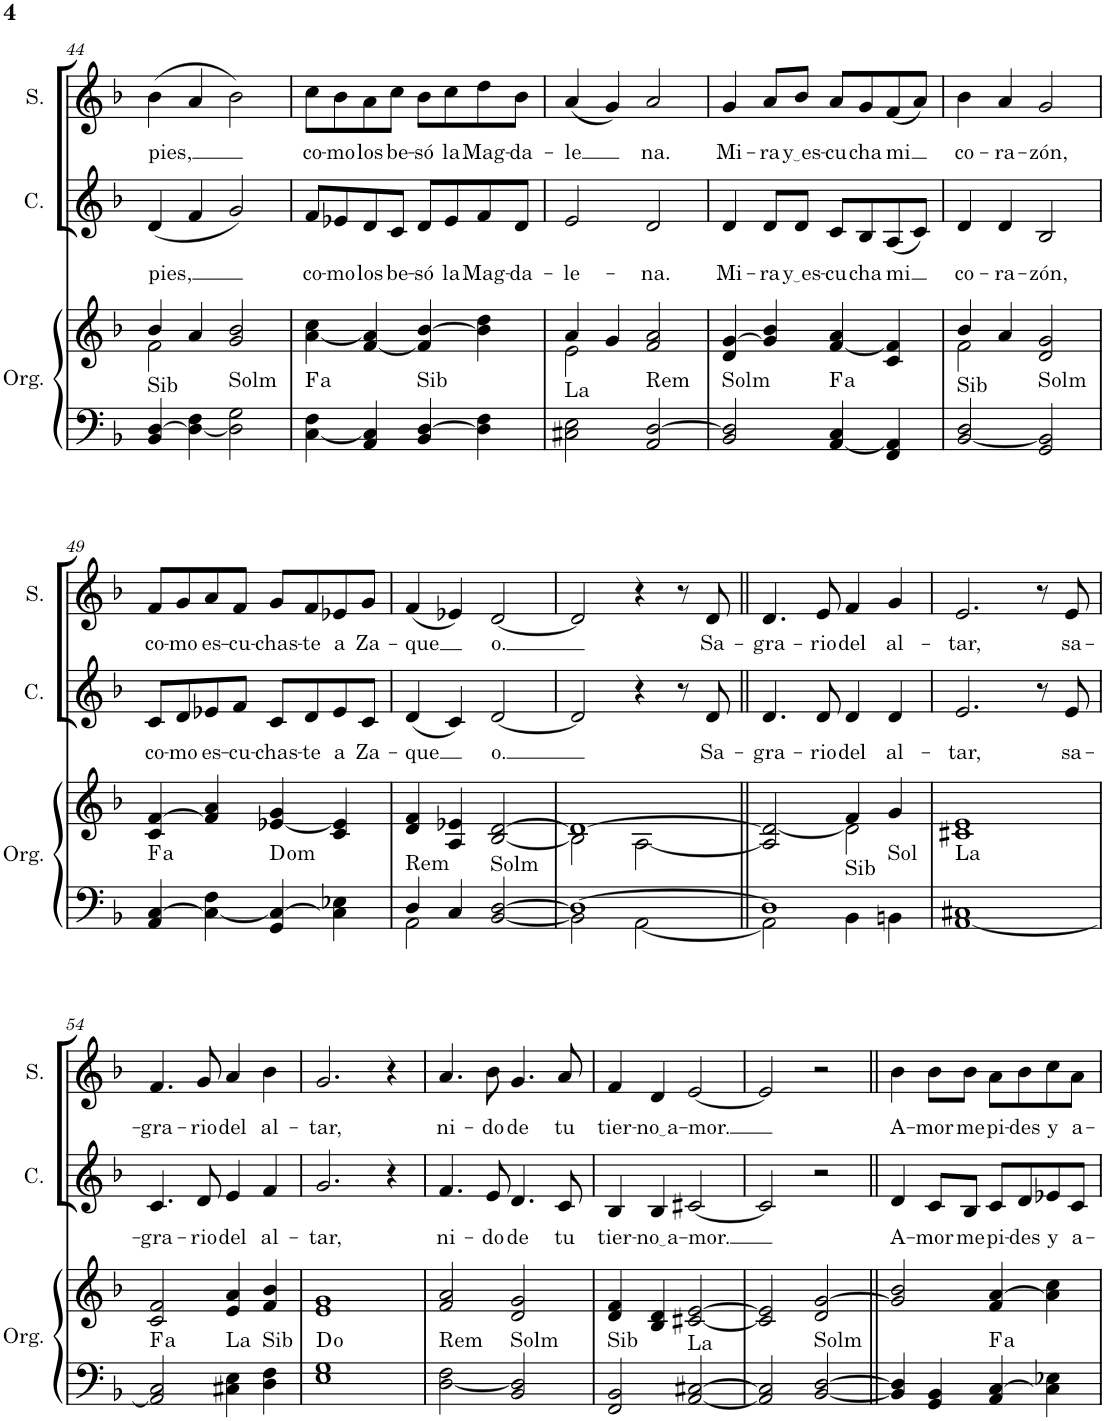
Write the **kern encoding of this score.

**kern	**kern	**harte	**kern	**text	**kern	**text
*part3	*part3	*part3	*part2	*part2	*part1	*part1
*staff4	*staff3	*	*staff2	*staff2	*staff1	*staff1
*I"Órgano	*	*	*I"Contralto	*	*I"Soprano	*
*	*	*	*I'C.	*	*I'S.	*
!!LO:PB:g=z
*clefF4	*clefG2	*	*clefG2	*	*clefG2	*
*k[b-]	*k[b-]	*	*k[b-]	*	*k[b-]	*
*M4/4	*M4/4	*	*M4/4	*	*M4/4	*
=44	=44	=44	=44	=44	=44	=44
*	*^	*	*	*	*	*
!	!	!	!LO:H:kt=Sib	!	!LO:LY:b	!	!LO:LY:b
4BB-/ [4D/	4b-/	2f\	N	(4d/	pies,	(4b-\	pies,
4D\_ 4F\	4a/	.	.	4f/	.	4a/	.
!	!	!	!LO:H:kt=Solm	!	!	!	!
2D\] 2G\	2g/ 2b-/	2ryy	N	2g/)	.	2b-\)	.
=45	=45	=45	=45	=45	=45	=45	=45
!	!	!	!LO:H:kt=a	!	!LO:LY:b	!	!LO:LY:b
*	*v	*v	*	*	*	*	*
[4C\ 4F\	[4a\ 4cc\	.	8f/L	co-	8cc\L	co-
!	!	!	!	!LO:LY:b	!	!LO:LY:b
.	.	.	8e-X/	-mo	8b-\	-mo
!	!	!	!	!LO:LY:b	!	!LO:LY:b
4AA/ 4C/]	[4f/ 4a/]	.	8d/	los	8a\	los
!	!	!	!	!LO:LY:b	!	!LO:LY:b
.	.	.	8c/J	be-	8cc\J	be-
!	!	!LO:H:kt=Sib	!	!LO:LY:b	!	!LO:LY:b
4BB-/ [4D/	4f/] [4b-/	N	8d/L	-só	8b-\L	-só
!	!	!	!	!LO:LY:b	!	!LO:LY:b
.	.	.	8e-/	la	8cc\	la
!	!	!	!	!LO:LY:b	!	!LO:LY:b
4D\] 4F\	4b-\] 4dd\	.	8f/	Mag-	8dd\	Mag-
!	!	!	!	!LO:LY:b	!	!LO:LY:b
.	.	.	8d/J	-da-	8b-\J	-da-
=46	=46	=46	=46	=46	=46	=46
*	*^	*	*	*	*	*
!	!	!	!LO:H:kt=La	!	!LO:LY:b	!	!LO:LY:b
2C#X\ 2E\	4a/	2e\	N	2e/	-le-	(4a/	-le
.	4g/	.	.	.	.	4g/)	.
!	!	!	!LO:H:kt=Rem	!	!LO:LY:b	!	!LO:LY:b
2AA/ [2D/	2f/ 2a/	2ryy	N	2d/	-na.	2a/	na.
=47	=47	=47	=47	=47	=47	=47	=47
!	!	!	!LO:H:kt=Solm	!	!LO:LY:b	!	!LO:LY:b
*	*v	*v	*	*	*	*	*
2BB-/ 2D/]	4d/ [4g/	N	4d/	Mi-	4g/	Mi-
!	!	!	!	!LO:LY:b	!	!LO:LY:b
.	4g/] 4b-/	.	8d/L	-ra	8a/L	-ra
!	!	!	!	!LO:LY:b	!	!LO:LY:b
.	.	.	8d/J	y es	8b-/J	y es
!	!	!LO:H:kt=a	!	!LO:LY:b	!	!LO:LY:b
[4AA/ 4C/	[4f/ 4a/	.	8c/L	-cu	8a/L	-cu
!	!	!	!	!LO:LY:b	!	!LO:LY:b
.	.	.	8B-/	-cha	8g/	-cha
!	!	!	!	!LO:LY:b	!	!LO:LY:b
4FF/ 4AA/]	4c/ 4f/]	.	(8A/	mi	(8f/	mi
.	.	.	8c/J)	.	8a/J)	.
=48	=48	=48	=48	=48	=48	=48
*	*^	*	*	*	*	*
!	!	!	!LO:H:kt=Sib	!	!LO:LY:b	!	!LO:LY:b
[2BB-/ 2D/	4b-/	2f\	N	4d/	co-	4b-\	co-
!	!	!	!	!	!LO:LY:b	!	!LO:LY:b
.	4a/	.	.	4d/	-ra-	4a/	-ra-
!	!	!	!LO:H:kt=Solm	!	!LO:LY:b	!	!LO:LY:b
2GG/ 2BB-/]	2d/ 2g/	2ryy	N	2B-/	-zón,	2g/	-zón,
!!LO:LB:g=z
=49	=49	=49	=49	=49	=49	=49	=49
!	!	!	!LO:H:kt=a	!	!LO:LY:b	!	!LO:LY:b
*	*v	*v	*	*	*	*	*
4AA/ [4C/	4c/ [4f/	.	8c/L	co-	8f/L	co-
!	!	!	!	!LO:LY:b	!	!LO:LY:b
.	.	.	8d/	-mo	8g/	-mo
!	!	!	!	!LO:LY:b	!	!LO:LY:b
4C\_ 4F\	4f/] 4a/	.	8e-X/	es-	8a/	es-
!	!	!	!	!LO:LY:b	!	!LO:LY:b
.	.	.	8f/J	-cu-	8f/J	-cu-
!	!	!	!	!LO:LY:b	!	!LO:LY:b
4GG/ 4C/_	[4e-X/ 4g/	D:dim	8c/L	-chas-	8g/L	-chas-
!	!	!	!	!LO:LY:b	!	!LO:LY:b
.	.	.	8d/	-te	8f/	-te
!	!	!	!	!LO:LY:b	!	!LO:LY:b
4C\] 4E-X\	4c/ 4e-/]	.	8e-/	a	8e-X/	a
!	!	!	!	!LO:LY:b	!	!LO:LY:b
.	.	.	8c/J	Za-	8g/J	Za-
=50	=50	=50	=50	=50	=50	=50
*^	*	*	*	*	*	*
!	!	!	!LO:H:kt=Rem	!	!LO:LY:b	!	!LO:LY:b
4D/	2AA\	4d/ 4f/	N	(4d/	-que	(4f/	-que
4C/	.	4A/ 4e-X/	.	4c/)	.	4e-X/)	.
!	!	!	!LO:H:kt=Solm	!	!LO:LY:b	!	!LO:LY:b
[2BB-/ [2D/	2ryy	[2B-/ [2d/	N	[2d/	o.	[2d/	o.
=51	=51	=51	=51	=51	=51	=51	=51
*	*	*^	*	*	*	*	*
1D_	2BB-\]	1d_	2B-\]	.	2d/]	.	2d/]	.
.	[2AA\	.	[2A\	.	4r	.	4r	.
.	.	.	.	.	8r	.	8r	.
!	!	!	!	!	!	!LO:LY:b	!	!LO:LY:b
.	.	.	.	.	8d/	Sa-	8d/	Sa-
=52||	=52||	=52||	=52||	=52||	=52||	=52||	=52||	=52||
!	!	!	!	!	!	!LO:LY:b	!	!LO:LY:b
1D]	2AA\]	2A/] 2d/_	2ryy	.	4.d/	-gra-	4.d/	-gra-
!	!	!	!	!	!	!LO:LY:b	!	!LO:LY:b
.	.	.	.	.	8d/	-rio	8e/	-rio
!	!	!	!	!LO:H:kt=Sib	!	!LO:LY:b	!	!LO:LY:b
.	4BB-\	4f/	2d\]	N	4d/	del	4f/	del
!	!	!	!	!LO:H:kt=Sol	!	!LO:LY:b	!	!LO:LY:b
.	4BBn\	4g/	.	N	4d/	al-	4g/	al-
*	*	*v	*v	*	*	*	*	*
=53	=53	=53	=53	=53	=53	=53	=53
!	!	!	!LO:H:kt=La	!	!LO:LY:b	!	!LO:LY:b
*v	*v	*	*	*	*	*	*
[1AA 1C#X	1c#X 1e	N	2.e/	-tar,	2.e/	-tar,
.	.	.	8r	.	8r	.
!	!	!	!	!LO:LY:b	!	!LO:LY:b
.	.	.	8e/	sa-	8e/	sa-
!!LO:LB:g=z
=54	=54	=54	=54	=54	=54	=54
!	!	!LO:H:kt=a	!	!LO:LY:b	!	!LO:LY:b
2AA/] 2C/	2c/ 2f/	.	4.c/	-gra-	4.f/	-gra-
!	!	!	!	!LO:LY:b	!	!LO:LY:b
.	.	.	8d/	-rio	8g/	-rio
!	!	!LO:H:kt=La	!	!LO:LY:b	!	!LO:LY:b
4C#X\ 4E\	4e/ 4a/	N	4e/	del	4a/	del
!	!	!LO:H:kt=Sib	!	!LO:LY:b	!	!LO:LY:b
4D\ 4F\	4f/ 4b-/	N	4f/	al-	4b-\	al-
=55	=55	=55	=55	=55	=55	=55
!	!	!	!	!LO:LY:b	!	!LO:LY:b
1E 1G	1e 1g	D:dim	2.g/	-tar,	2.g/	-tar,
.	.	.	4r	.	4r	.
=56	=56	=56	=56	=56	=56	=56
!	!	!LO:H:kt=Rem	!	!LO:LY:b	!	!LO:LY:b
[2D\ 2F\	2f/ 2a/	N	4.f/	ni-	4.a/	ni-
!	!	!	!	!LO:LY:b	!	!LO:LY:b
.	.	.	8e/	-do	8b-\	-do
!	!	!LO:H:kt=Solm	!	!LO:LY:b	!	!LO:LY:b
2BB-/ 2D/]	2d/ 2g/	N	4.d/	de	4.g/	de
!	!	!	!	!LO:LY:b	!	!LO:LY:b
.	.	.	8c/	tu	8a/	tu
=57	=57	=57	=57	=57	=57	=57
!	!	!LO:H:kt=Sib	!	!LO:LY:b	!	!LO:LY:b
2FF/ 2BB-/	4d/ 4f/	N	4B-/	tier-	4f/	tier-
!	!	!	!	!LO:LY:b	!	!LO:LY:b
.	4B-/ 4d/	.	4B-/	no a	4d/	no a
!	!	!LO:H:kt=La	!	!LO:LY:b	!	!LO:LY:b
[2AA/ [2C#X/	[2c#X/ [2e/	N	[2c#X/	-mor.	[2e/	-mor.
=58	=58	=58	=58	=58	=58	=58
2AA/] 2C#/]	2c#/] 2e/]	.	2c#/]	.	2e/]	.
!	!	!LO:H:kt=Solm	!	!	!	!
[2BB-/ [2D/	2d/ [2g/	N	2r	.	2r	.
=59||	=59||	=59||	=59||	=59||	=59||	=59||
!	!	!	!	!LO:LY:b	!	!LO:LY:b
4BB-/] 4D/]	2g/] 2b-/	.	4d/	A-	4b-\	A-
!	!	!	!	!LO:LY:b	!	!LO:LY:b
4GG/ 4BB-/	.	.	8c/L	-mor	8b-\L	-mor
!	!	!	!	!LO:LY:b	!	!LO:LY:b
.	.	.	8B-/J	me	8b-\J	me
!	!	!LO:H:kt=a	!	!LO:LY:b	!	!LO:LY:b
4AA/ [4C/	4f/ [4a/	.	8c/L	pi-	8a\L	pi-
!	!	!	!	!LO:LY:b	!	!LO:LY:b
.	.	.	8d/	-des	8b-\	-des
!	!	!	!	!LO:LY:b	!	!LO:LY:b
4C\] 4E-X\	4a\] 4cc\	.	8e-X/	y	8cc\	y
!	!	!	!	!LO:LY:b	!	!LO:LY:b
.	.	.	8c/J	a-	8a\J	a-
=	=	=	=	=	=	=
*-	*-	*-	*-	*-	*-	*-
